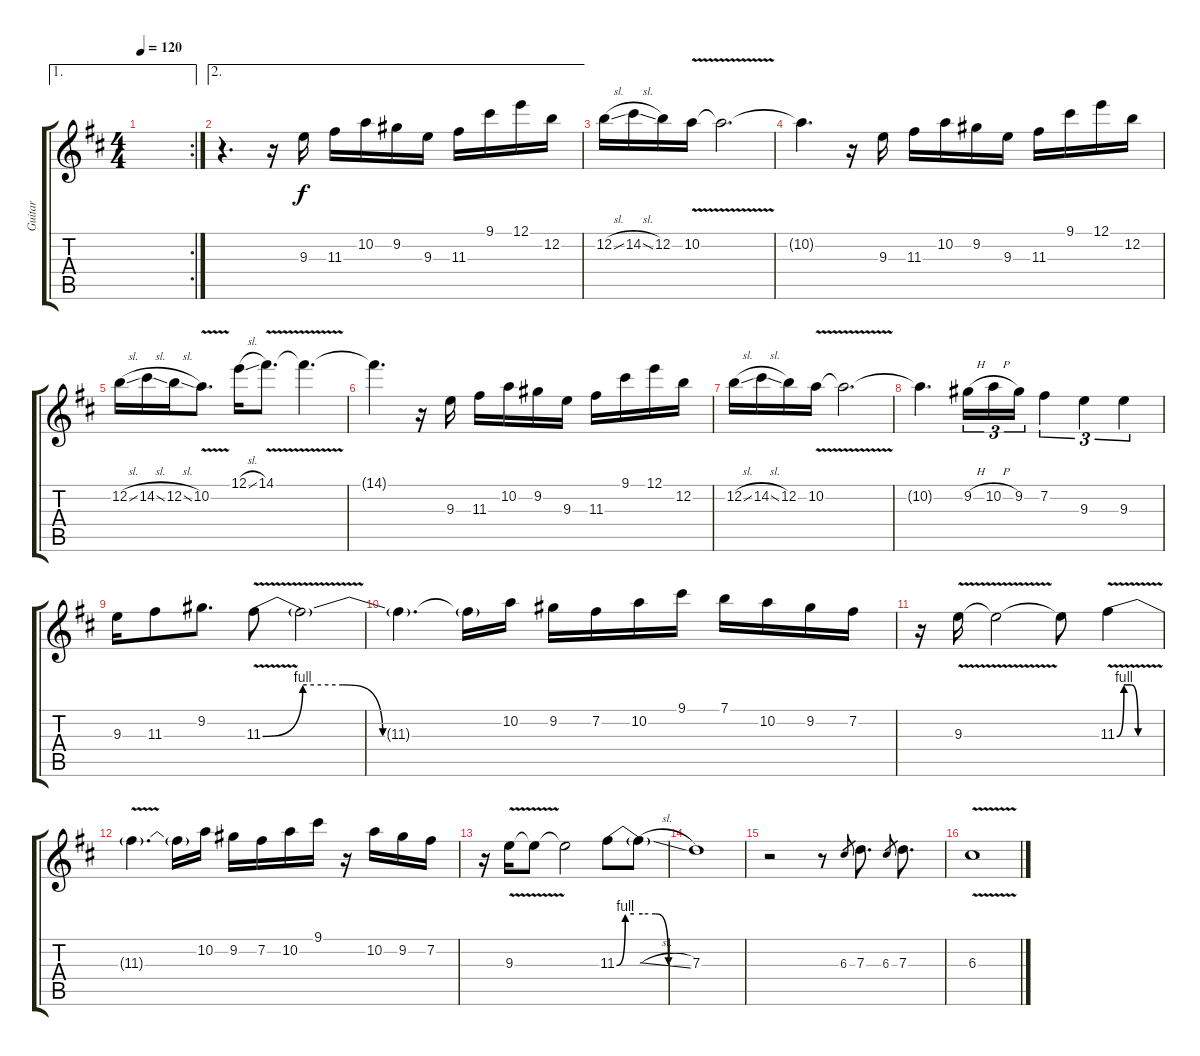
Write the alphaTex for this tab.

\track ("Guitar" "Guitar") {instrument overdrivenguitar}
\staff {score tabs}
\tuning (E4 B3 G3 D3 A2 E2) {hide}
\ae 1
\rc 2
\ts (4 4)
\tempo 120
\clef g2
\ks d
|
\ae 2
r.4{d} r.16 9.3.16 11.3.16 10.2.16 9.2.16 9.3.16 11.3.16 9.1.16 12.1.16 12.2.16 |
12.2{sl}.16 14.2{sl}.16 12.2.16 10.2{v}.16 10.2{t}.2{d} |
10.2{t}.4{d} r.16 9.3.16 11.3.16 10.2.16 9.2.16 9.3.16 11.3.16 9.1.16 12.1.16 12.2.16 |
12.2{sl}.16 14.2{sl}.16 12.2{sl}.16 10.2{v}.8{d} 12.1{sl}.16 14.1{v}.8{d} 14.1{t}.4{d} |
14.1{t}.4{d} r.16 9.3.16 11.3.16 10.2.16 9.2.16 9.3.16 11.3.16 9.1.16 12.1.16 12.2.16 |
12.2{sl}.16 14.2{sl}.16 12.2.16 10.2{v}.16 10.2{t}.2{d} |
10.2{t}.4{d} 9.2{h}.16{tu (3 2)} 10.2{h}.16{tu (3 2)} 9.2.16{tu (3 2)} 7.2.4{tu (3 2)} 9.3.4{tu (3 2)} 9.3.4{tu (3 2)} |
9.3.16 11.3.8 9.2.8{d} 11.3{be (custom 0 0 10 4 20 4 30 0 60 0) v}.8 11.3{t}.2 |
11.3{t}.4{d} 11.3{t}.16 10.2.16 9.2.16 7.2.16 10.2.16 9.1.16 7.1.16 10.2.16 9.2.16 7.2.16 |
r.16 9.3{v}.16 9.3{t}.2 9.3{t}.8 11.3{be (custom 0 0 10 4 20 4 30 0 60 0) v}.4 |
11.3{t}.4{d} 11.3{t}.16 10.2.16 9.2.16 7.2.16 10.2.16 9.1.16 r.16 10.2.16 9.2.16 7.2.16 |
r.16 9.3{v}.16 9.3{t}.8 9.3{t}.2 11.3{be (custom 0 0 10 4 20 4 30 4 45 4 60 0)}.8 11.3{sl t}.8 |
7.3.1 |
r.2 r.8 6.3.8{gr} 7.3.8{d} 6.3.8{gr} 7.3.8{d} |
6.3{v}.1
